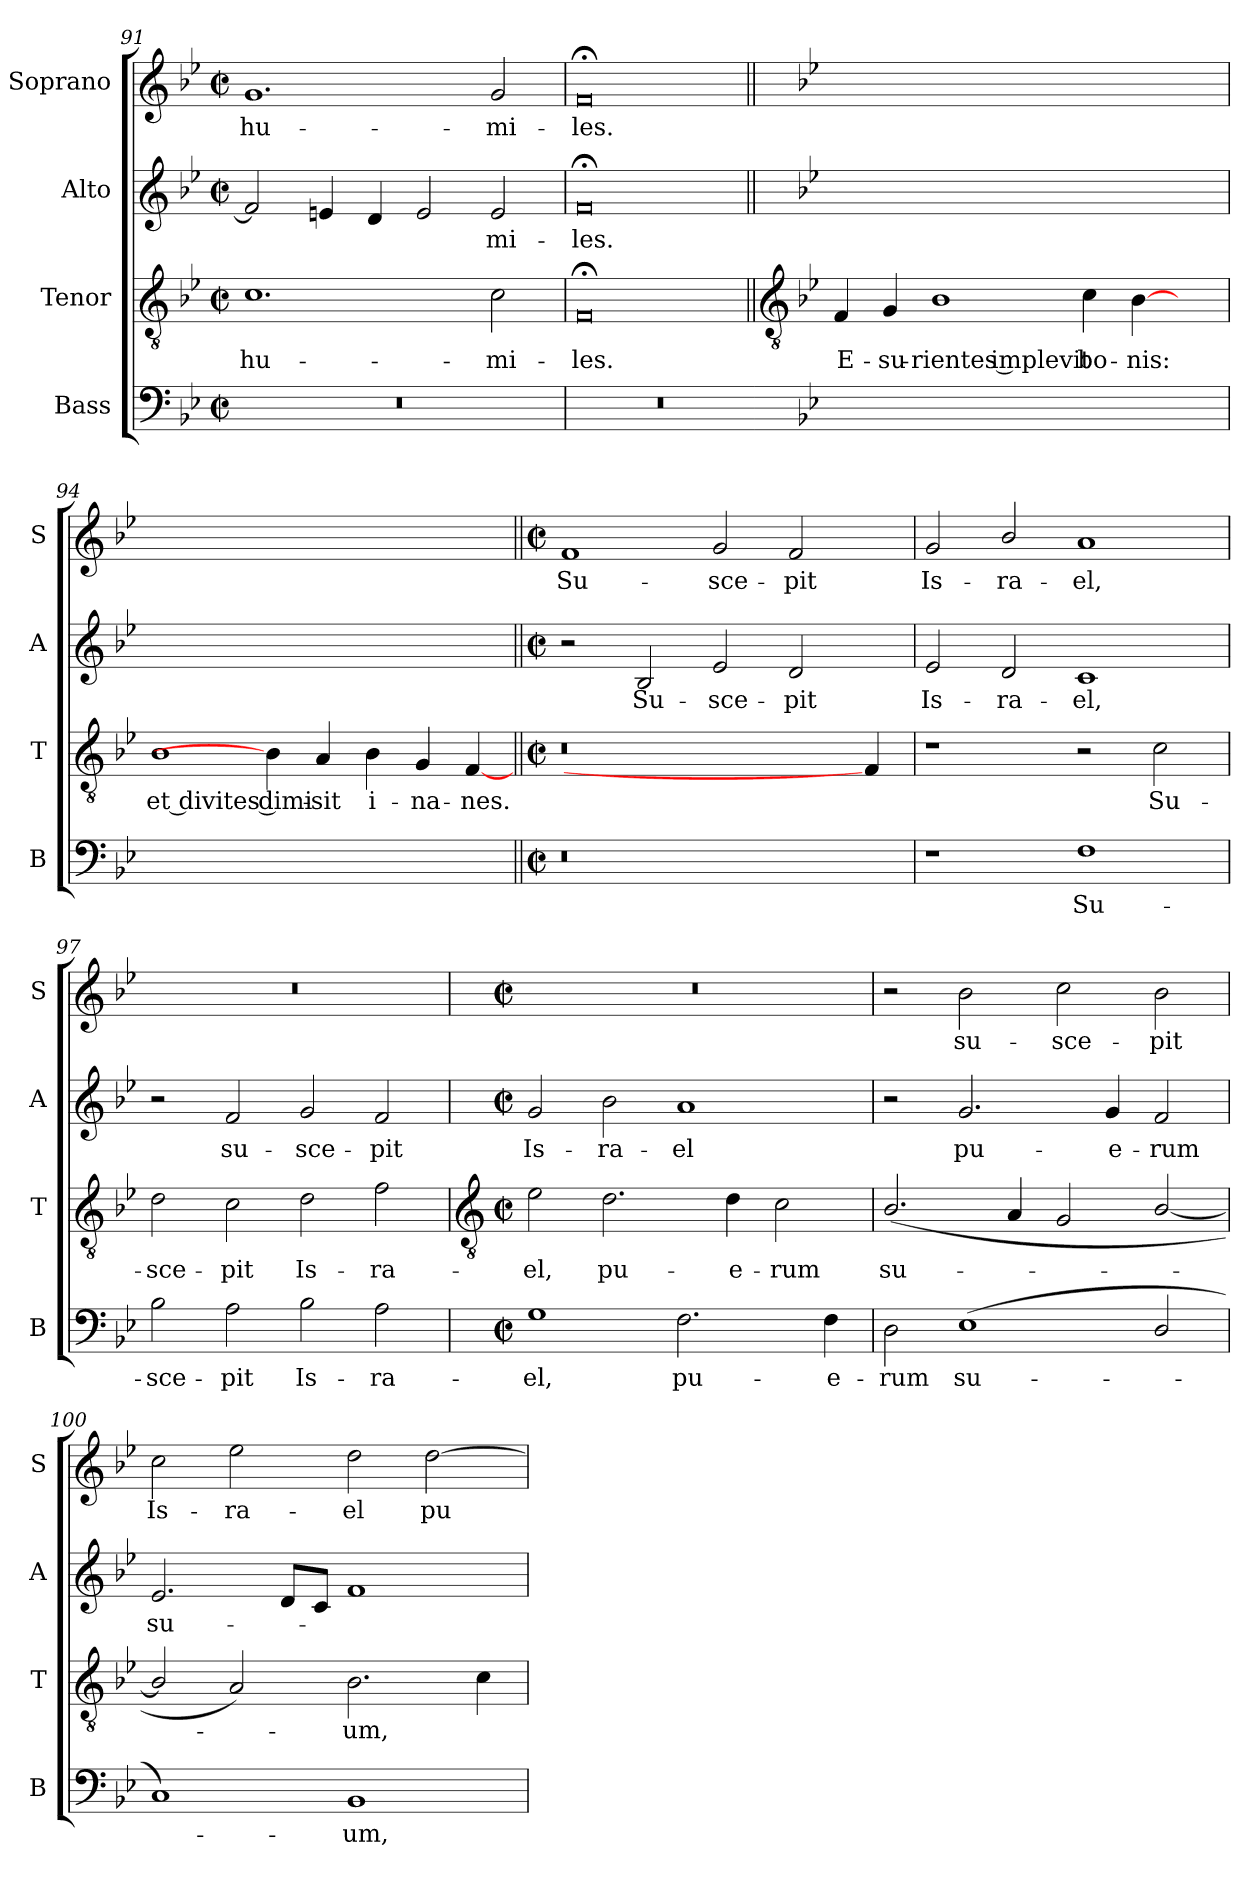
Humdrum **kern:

**kern	**text	**kern	**text	**kern	**text	**kern	**text
*part4	*part4	*part3	*part3	*part2	*part2	*part1	*part1
*staff4	*staff4	*staff3	*staff3	*staff2	*staff2	*staff1	*staff1
*I"Bass	*	*I"Tenor	*	*I"Alto	*	*I"Soprano	*
*I'B	*	*I'T	*	*I'A	*	*I'S	*
*clefF4	*	*clefGv2	*	*clefG2	*	*clefG2	*
*k[b-e-]	*	*k[b-e-]	*	*k[b-e-]	*	*k[b-e-]	*
*B-:	*	*B-:	*	*B-:	*	*B-:	*
*M4/2	*	*M4/2	*	*M4/2	*	*M4/2	*
*met(c|)	*	*met(c|)	*	*met(c|)	*	*met(c|)	*
=91	=91	=91	=91	=91	=91	=91	=91
!	!	!	!LO:LY:b	!	!	!	!LO:LY:b
0r	.	1.c	hu-	2f]	.	1.g	hu-
.	.	.	.	4en	.	.	.
.	.	.	.	4d	.	.	.
.	.	.	.	2e	.	.	.
!	!	!	!LO:LY:b	!	!LO:LY:b	!	!LO:LY:b
.	.	2c	-mi-	2e	mi-	2g	-mi-
=92	=92	=92	=92	=92	=92	=92	=92
!	!	!	!LO:LY:b	!	!LO:LY:b	!	!LO:LY:b
0r	.	0F;<	-les.	0f;<	-les.	0f;<	-les.
!!LO:LB:g=z
=93	=93||	=93||	=93||	=93||	=93||	=93||	=93||
*	*	*clefGv2	*	*	*	*	*
*k[b-e-]	*	*	*	*	*	*	*
*B-:	*	*	*	*	*	*	*
!	!	!	!LO:LY:b	!	!	!	!
0ryy	.	4F	E-	0ryy	.	0ryy	.
!	!	!	!LO:LY:b	!	!	!	!
.	.	4G	-su-	.	.	.	.
!	!	!	!LO:LY:b	!	!	!	!
.	.	1B-	-rientes implevit	.	.	.	.
!	!	!	!LO:LY:b	!	!	!	!
.	.	4c	bo-	.	.	.	.
!	!	!	!LO:LY:b	!	!	!	!
.	.	[4B-	-nis:	.	.	.	.
4ryy	.	4ryy	.	4ryy	.	4ryy	.
=94	=94	=94	=94	=94	=94	=94	=94
!	!	!	!LO:LY:b	!	!	!	!
0ryy	.	1B-	et divites dimi-	0ryy	.	0ryy	.
.	.	4B-]	.	.	.	.	.
!	!	!	!LO:LY:b	!	!	!	!
.	.	4A	-sit	.	.	.	.
!	!	!	!LO:LY:b	!	!	!	!
.	.	4B-	i-	.	.	.	.
!	!	!	!LO:LY:b	!	!	!	!
.	.	4G	-na-	.	.	.	.
!	!	!	!LO:LY:b	!	!	!	!
4ryy	.	[4F	-nes.	4ryy	.	4ryy	.
=95||	=95||	=95||	=95||	=95||	=95||	=95||	=95||
*M4/2	*	*M4/2	*	*M4/2	*	*M4/2	*
*met(c|)	*	*met(c|)	*	*met(c|)	*	*met(c|)	*
!	!	!	!	!	!	!	!LO:LY:b
0r	.	0r	.	2r	.	1f	Su-
!	!	!	!	!	!LO:LY:b	!	!
.	.	.	.	2B-	Su-	.	.
!	!	!	!	!	!LO:LY:b	!	!LO:LY:b
.	.	.	.	2e-	-sce-	2g	-sce-
!	!	!	!	!	!LO:LY:b	!	!LO:LY:b
.	.	.	.	2d	-pit	2f	-pit
4ryy	.	4F]	.	4ryy	.	4ryy	.
=96	=96	=96	=96	=96	=96	=96	=96
!	!	!	!	!	!LO:LY:b	!	!LO:LY:b
1r	.	1r	.	2e-	Is-	2g	Is-
!	!	!	!	!	!LO:LY:b	!	!LO:LY:b
.	.	.	.	2d	-ra-	2b-/	-ra-
!	!LO:LY:b	!	!	!	!LO:LY:b	!	!LO:LY:b
1F	Su-	2r	.	1c	-el,	1a	-el,
!	!	!	!LO:LY:b	!	!	!	!
.	.	2c	Su-	.	.	.	.
=97	=97	=97	=97	=97	=97	=97	=97
!	!LO:LY:b	!	!LO:LY:b	!	!	!	!
2B-	-sce-	2d	-sce-	2r	.	0r	.
!	!LO:LY:b	!	!LO:LY:b	!	!LO:LY:b	!	!
2A	-pit	2c	-pit	2f	su-	.	.
!	!LO:LY:b	!	!LO:LY:b	!	!LO:LY:b	!	!
2B-	Is-	2d	Is-	2g	-sce-	.	.
!	!LO:LY:b	!	!LO:LY:b	!	!LO:LY:b	!	!
2A	-ra-	2f	-ra-	2f	-pit	.	.
!!LO:LB:g=z
=98	=98	=98	=98	=98	=98	=98	=98
*	*	*clefGv2	*	*	*	*	*
*M4/2	*	*M4/2	*	*M4/2	*	*M4/2	*
*met(c|)	*	*met(c|)	*	*met(c|)	*	*met(c|)	*
!	!LO:LY:b	!	!LO:LY:b	!	!LO:LY:b	!	!
1G	-el,	2e-	-el,	2g	Is-	0r	.
!	!	!	!LO:LY:b	!	!LO:LY:b	!	!
.	.	2.d	pu-	2b-	-ra-	.	.
!	!LO:LY:b	!	!	!	!LO:LY:b	!	!
2.F	pu-	.	.	1a	-el	.	.
!	!	!	!LO:LY:b	!	!	!	!
.	.	4d	-e-	.	.	.	.
!	!	!	!LO:LY:b	!	!	!	!
.	.	2c	-rum	.	.	.	.
!	!LO:LY:b	!	!	!	!	!	!
4F	-e-	.	.	.	.	.	.
=99	=99	=99	=99	=99	=99	=99	=99
!	!LO:LY:b	!	!LO:LY:b	!	!	!	!
2D	-rum	(<2.B-/	su-	2r	.	2r	.
!	!LO:LY:b	!	!	!	!LO:LY:b	!	!LO:LY:b
(<1E-	su-	.	.	2.g	pu-	2b-	su-
.	.	4A	.	.	.	.	.
!	!	!	!	!	!	!	!LO:LY:b
.	.	2G/	.	.	.	2cc	-sce-
!	!	!	!	!	!LO:LY:b	!	!
.	.	.	.	4g	-e-	.	.
!	!	!	!	!	!LO:LY:b	!	!LO:LY:b
2D/	.	[2B-/	.	2f	-rum	2b-	-pit
=100	=100	=100	=100	=100	=100	=100	=100
!	!	!	!	!	!LO:LY:b	!	!LO:LY:b
1C)	.	2B-/]	.	2.e-	su-	2cc	Is-
!	!	!	!	!	!	!	!LO:LY:b
.	.	2A)	.	.	.	2ee-	-ra-
.	.	.	.	8dL	.	.	.
.	.	.	.	8cJ	.	.	.
!	!LO:LY:b	!	!LO:LY:b	!	!	!	!LO:LY:b
1BB-	um,	2.B-	um,	1f	.	2dd	-el
!	!	!	!	!	!	!	!LO:LY:b
.	.	.	.	.	.	[2dd	pu-
.	.	4c	.	.	.	.	.
=	=	=	=	=	=	=	=
*-	*-	*-	*-	*-	*-	*-	*-
